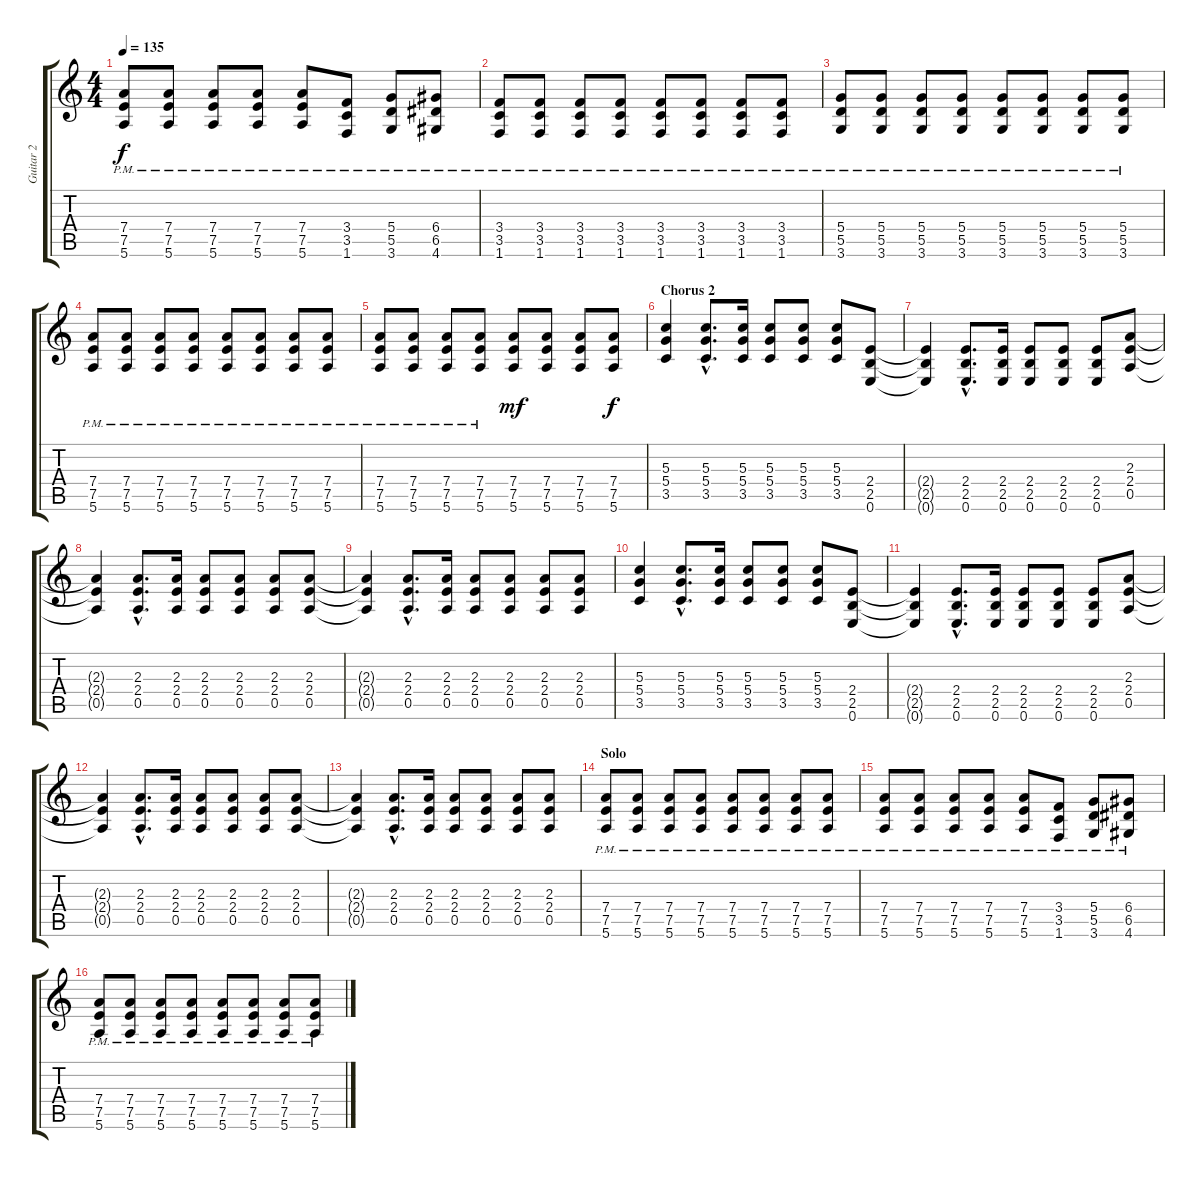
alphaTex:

\track ("Guitar 2" "Guitar 2") {instrument electricguitarmuted}
\staff {score tabs}
\tuning (E4 B3 G3 D3 A2 E2) {hide}
\ts (4 4)
\tempo 135
\clef g2
\ks c
(7.4{pm} 7.5{pm} 5.6{pm}).8{dy f} (7.4{pm} 7.5{pm} 5.6{pm}).8 (7.4{pm} 7.5{pm} 5.6{pm}).8 (7.4{pm} 7.5{pm} 5.6{pm}).8 (7.4{pm} 7.5{pm} 5.6{pm}).8 (3.4{pm} 3.5{pm} 1.6{pm}).8 (5.4{pm} 5.5{pm} 3.6{pm}).8 (6.4{pm} 6.5{pm} 4.6{pm}).8 |
(3.4{pm} 3.5{pm} 1.6{pm}).8 (3.4{pm} 3.5{pm} 1.6{pm}).8 (3.4{pm} 3.5{pm} 1.6{pm}).8 (3.4{pm} 3.5{pm} 1.6{pm}).8 (3.4{pm} 3.5{pm} 1.6{pm}).8 (3.4{pm} 3.5{pm} 1.6{pm}).8 (3.4{pm} 3.5{pm} 1.6{pm}).8 (3.4{pm} 3.5{pm} 1.6{pm}).8 |
(5.4{pm} 5.5{pm} 3.6{pm}).8 (5.4{pm} 5.5{pm} 3.6{pm}).8 (5.4{pm} 5.5{pm} 3.6{pm}).8 (5.4{pm} 5.5{pm} 3.6{pm}).8 (5.4{pm} 5.5{pm} 3.6{pm}).8 (5.4{pm} 5.5{pm} 3.6{pm}).8 (5.4{pm} 5.5{pm} 3.6{pm}).8 (5.4{pm} 5.5{pm} 3.6{pm}).8 |
(7.4{pm} 7.5{pm} 5.6{pm}).8 (7.4{pm} 7.5{pm} 5.6{pm}).8 (7.4{pm} 7.5{pm} 5.6{pm}).8 (7.4{pm} 7.5{pm} 5.6{pm}).8 (7.4{pm} 7.5{pm} 5.6{pm}).8 (7.4{pm} 7.5{pm} 5.6{pm}).8 (7.4{pm} 7.5{pm} 5.6{pm}).8 (7.4{pm} 7.5{pm} 5.6{pm}).8 |
(7.4{pm} 7.5{pm} 5.6{pm}).8 (7.4{pm} 7.5{pm} 5.6{pm}).8 (7.4{pm} 7.5{pm} 5.6{pm}).8 (7.4{pm} 7.5{pm} 5.6{pm}).8 (7.4 7.5 5.6).8{dy mf} (7.4 7.5 5.6).8 (7.4 7.5 5.6).8 (7.4 7.5 5.6).8{dy f} |
\section ("" "Chorus 2")
(5.3 5.4 3.5).4{volume 8 instrument overdrivenguitar} (5.3{hac} 5.4{hac} 3.5{hac}).8{d} (5.3 5.4 3.5).16 (5.3 5.4 3.5).8 (5.3 5.4 3.5).8 (5.3 5.4 3.5).8 (2.4 2.5 0.6).8 |
(2.4{t} 2.5{t} 0.6{t}).4 (2.4{hac} 2.5{hac} 0.6{hac}).8{d} (2.4 2.5 0.6).16 (2.4 2.5 0.6).8 (2.4 2.5 0.6).8 (2.4 2.5 0.6).8 (2.3 2.4 0.5).8 |
(2.3{t} 2.4{t} 0.5{t}).4 (2.3{hac} 2.4{hac} 0.5{hac}).8{d} (2.3 2.4 0.5).16 (2.3 2.4 0.5).8 (2.3 2.4 0.5).8 (2.3 2.4 0.5).8 (2.3 2.4 0.5).8 |
(2.3{t} 2.4{t} 0.5{t}).4 (2.3{hac} 2.4{hac} 0.5{hac}).8{d} (2.3 2.4 0.5).16 (2.3 2.4 0.5).8 (2.3 2.4 0.5).8 (2.3 2.4 0.5).8 (2.3 2.4 0.5).8 |
(5.3 5.4 3.5).4 (5.3{hac} 5.4{hac} 3.5{hac}).8{d} (5.3 5.4 3.5).16 (5.3 5.4 3.5).8 (5.3 5.4 3.5).8 (5.3 5.4 3.5).8 (2.4 2.5 0.6).8 |
(2.4{t} 2.5{t} 0.6{t}).4 (2.4{hac} 2.5{hac} 0.6{hac}).8{d} (2.4 2.5 0.6).16 (2.4 2.5 0.6).8 (2.4 2.5 0.6).8 (2.4 2.5 0.6).8 (2.3 2.4 0.5).8 |
(2.3{t} 2.4{t} 0.5{t}).4 (2.3{hac} 2.4{hac} 0.5{hac}).8{d} (2.3 2.4 0.5).16 (2.3 2.4 0.5).8 (2.3 2.4 0.5).8 (2.3 2.4 0.5).8 (2.3 2.4 0.5).8 |
(2.3{t} 2.4{t} 0.5{t}).4 (2.3{hac} 2.4{hac} 0.5{hac}).8{d} (2.3 2.4 0.5).16 (2.3 2.4 0.5).8 (2.3 2.4 0.5).8 (2.3 2.4 0.5).8 (2.3 2.4 0.5).8 |
\section ("" "Solo")
(7.4{pm} 7.5{pm} 5.6{pm}).8{volume 13 instrument electricguitarmuted} (7.4{pm} 7.5{pm} 5.6{pm}).8 (7.4{pm} 7.5{pm} 5.6{pm}).8 (7.4{pm} 7.5{pm} 5.6{pm}).8 (7.4{pm} 7.5{pm} 5.6{pm}).8 (7.4{pm} 7.5{pm} 5.6{pm}).8 (7.4{pm} 7.5{pm} 5.6{pm}).8 (7.4{pm} 7.5{pm} 5.6{pm}).8 |
(7.4{pm} 7.5{pm} 5.6{pm}).8 (7.4{pm} 7.5{pm} 5.6{pm}).8 (7.4{pm} 7.5{pm} 5.6{pm}).8 (7.4{pm} 7.5{pm} 5.6{pm}).8 (7.4{pm} 7.5{pm} 5.6{pm}).8 (3.4{pm} 3.5{pm} 1.6{pm}).8 (5.4{pm} 5.5{pm} 3.6{pm}).8 (6.4{pm} 6.5{pm} 4.6{pm}).8 |
(7.4{pm} 7.5{pm} 5.6{pm}).8 (7.4{pm} 7.5{pm} 5.6{pm}).8 (7.4{pm} 7.5{pm} 5.6{pm}).8 (7.4{pm} 7.5{pm} 5.6{pm}).8 (7.4{pm} 7.5{pm} 5.6{pm}).8 (7.4{pm} 7.5{pm} 5.6{pm}).8 (7.4{pm} 7.5{pm} 5.6{pm}).8 (7.4{pm} 7.5{pm} 5.6{pm}).8
